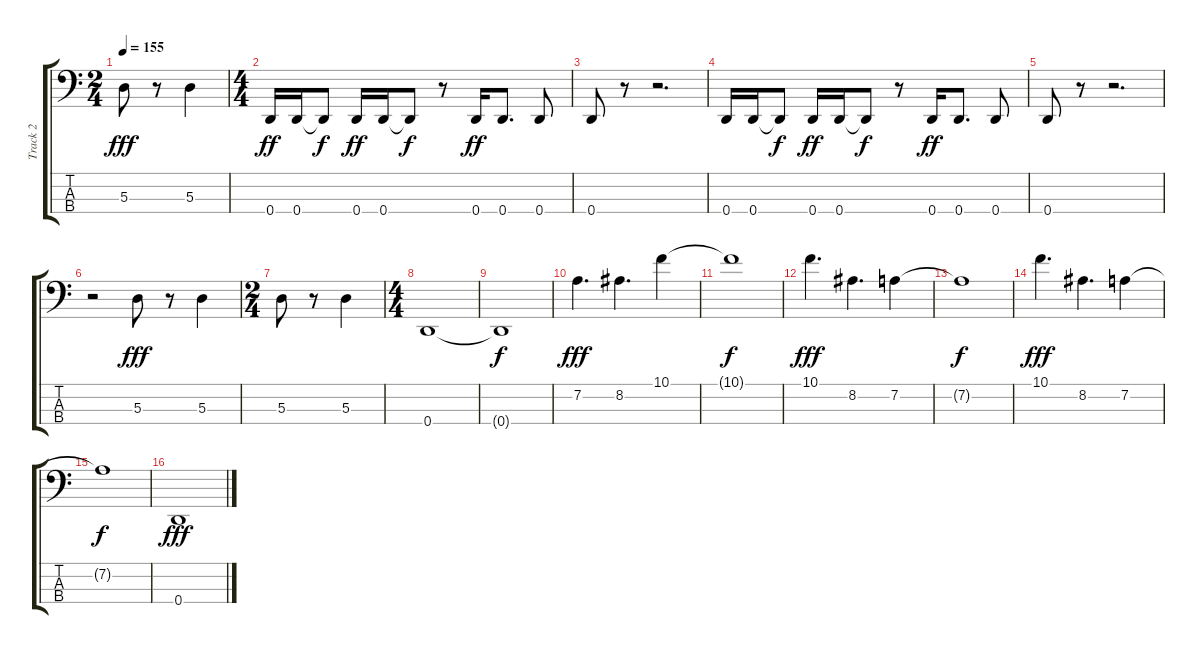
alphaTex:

\track ("Track 2" "Track 2") {mute instrument electricbassfinger}
\staff {score tabs}
\tuning (G2 D2 A1 D1) {hide}
\ts (2 4)
\tempo 155
\clef f4
\ks c
5.3.8{dy fff} r.8 5.3.4 |
\ts (4 4)
0.4.16{dy ff} 0.4.16 0.4{t}.8{dy f} 0.4.16{dy ff} 0.4.16 0.4{t}.8{dy f} r.8 0.4.16{dy ff} 0.4.8{d} 0.4.8 |
0.4.8 r.8 r.2{d} |
0.4.16 0.4.16 0.4{t}.8{dy f} 0.4.16{dy ff} 0.4.16 0.4{t}.8{dy f} r.8 0.4.16{dy ff} 0.4.8{d} 0.4.8 |
0.4.8 r.8 r.2{d} |
r.2 5.3.8{dy fff} r.8 5.3.4 |
\ts (2 4)
5.3.8 r.8 5.3.4 |
\ts (4 4)
0.4.1 |
0.4{t}.1{dy f} |
7.2.4{d dy fff} 8.2.4{d} 10.1.4 |
10.1{t}.1{dy f} |
10.1.4{d dy fff} 8.2.4{d} 7.2.4 |
7.2{t}.1{dy f} |
10.1.4{d dy fff} 8.2.4{d} 7.2.4 |
7.2{t}.1{dy f} |
0.4.1{dy fff}
